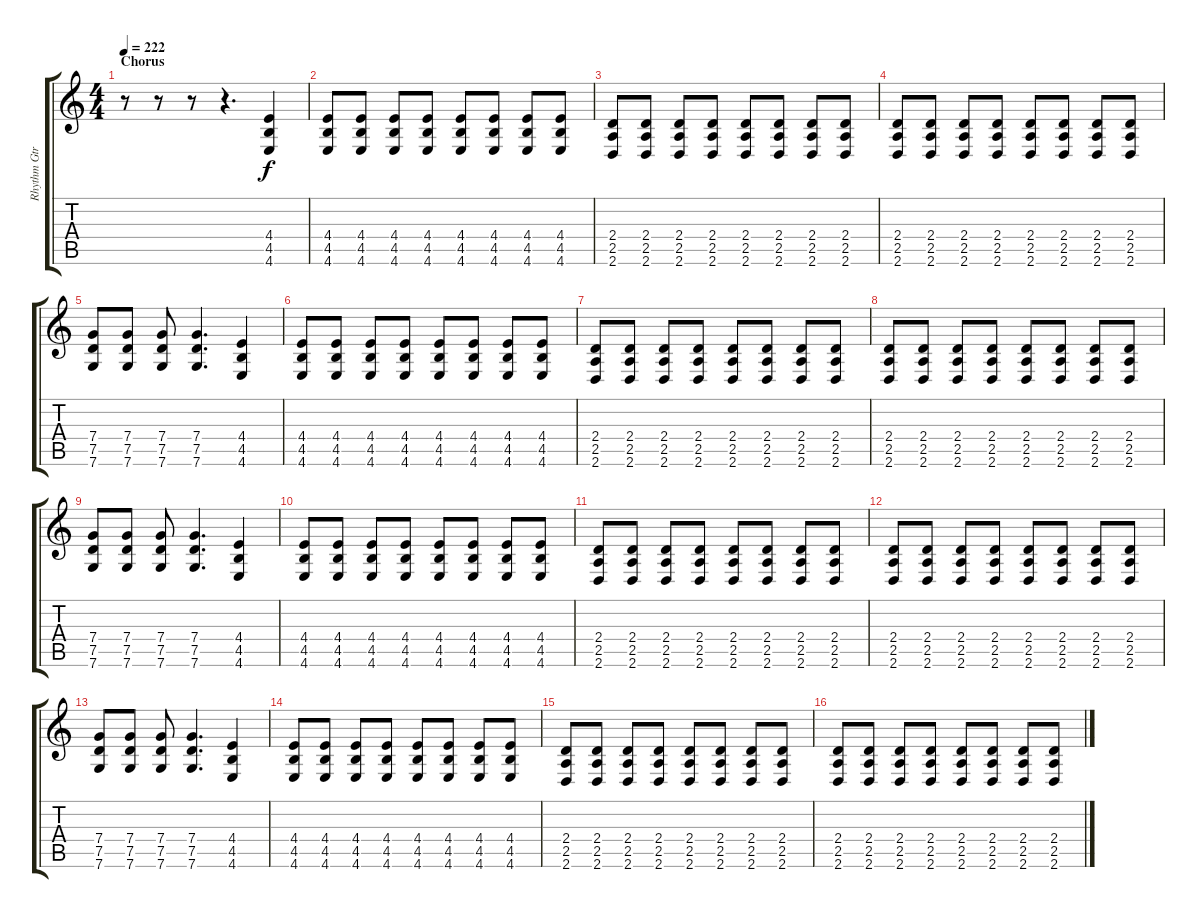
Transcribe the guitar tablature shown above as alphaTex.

\track ("Rhythm Gtr. Drop C" "Rhythm Gtr") {instrument distortionguitar}
\staff {score tabs}
\tuning (D4 A3 F3 C3 G2 C2) {hide}
\ts (4 4)
\section ("" "Chorus")
\tempo 222
\clef g2
\ks c
r.8{dy f} r.8 r.8 r.4{d} (4.4 4.5 4.6).4 |
(4.4 4.5 4.6).8 (4.4 4.5 4.6).8 (4.4 4.5 4.6).8 (4.4 4.5 4.6).8 (4.4 4.5 4.6).8 (4.4 4.5 4.6).8 (4.4 4.5 4.6).8 (4.4 4.5 4.6).8 |
(2.4 2.5 2.6).8 (2.4 2.5 2.6).8 (2.4 2.5 2.6).8 (2.4 2.5 2.6).8 (2.4 2.5 2.6).8 (2.4 2.5 2.6).8 (2.4 2.5 2.6).8 (2.4 2.5 2.6).8 |
(2.4 2.5 2.6).8 (2.4 2.5 2.6).8 (2.4 2.5 2.6).8 (2.4 2.5 2.6).8 (2.4 2.5 2.6).8 (2.4 2.5 2.6).8 (2.4 2.5 2.6).8 (2.4 2.5 2.6).8 |
(7.4 7.5 7.6).8 (7.4 7.5 7.6).8 (7.4 7.5 7.6).8 (7.4 7.5 7.6).4{d} (4.4 4.5 4.6).4 |
(4.4 4.5 4.6).8 (4.4 4.5 4.6).8 (4.4 4.5 4.6).8 (4.4 4.5 4.6).8 (4.4 4.5 4.6).8 (4.4 4.5 4.6).8 (4.4 4.5 4.6).8 (4.4 4.5 4.6).8 |
(2.4 2.5 2.6).8 (2.4 2.5 2.6).8 (2.4 2.5 2.6).8 (2.4 2.5 2.6).8 (2.4 2.5 2.6).8 (2.4 2.5 2.6).8 (2.4 2.5 2.6).8 (2.4 2.5 2.6).8 |
(2.4 2.5 2.6).8 (2.4 2.5 2.6).8 (2.4 2.5 2.6).8 (2.4 2.5 2.6).8 (2.4 2.5 2.6).8 (2.4 2.5 2.6).8 (2.4 2.5 2.6).8 (2.4 2.5 2.6).8 |
(7.4 7.5 7.6).8 (7.4 7.5 7.6).8 (7.4 7.5 7.6).8 (7.4 7.5 7.6).4{d} (4.4 4.5 4.6).4 |
(4.4 4.5 4.6).8 (4.4 4.5 4.6).8 (4.4 4.5 4.6).8 (4.4 4.5 4.6).8 (4.4 4.5 4.6).8 (4.4 4.5 4.6).8 (4.4 4.5 4.6).8 (4.4 4.5 4.6).8 |
(2.4 2.5 2.6).8 (2.4 2.5 2.6).8 (2.4 2.5 2.6).8 (2.4 2.5 2.6).8 (2.4 2.5 2.6).8 (2.4 2.5 2.6).8 (2.4 2.5 2.6).8 (2.4 2.5 2.6).8 |
(2.4 2.5 2.6).8 (2.4 2.5 2.6).8 (2.4 2.5 2.6).8 (2.4 2.5 2.6).8 (2.4 2.5 2.6).8 (2.4 2.5 2.6).8 (2.4 2.5 2.6).8 (2.4 2.5 2.6).8 |
(7.4 7.5 7.6).8 (7.4 7.5 7.6).8 (7.4 7.5 7.6).8 (7.4 7.5 7.6).4{d} (4.4 4.5 4.6).4 |
(4.4 4.5 4.6).8 (4.4 4.5 4.6).8 (4.4 4.5 4.6).8 (4.4 4.5 4.6).8 (4.4 4.5 4.6).8 (4.4 4.5 4.6).8 (4.4 4.5 4.6).8 (4.4 4.5 4.6).8 |
(2.4 2.5 2.6).8 (2.4 2.5 2.6).8 (2.4 2.5 2.6).8 (2.4 2.5 2.6).8 (2.4 2.5 2.6).8 (2.4 2.5 2.6).8 (2.4 2.5 2.6).8 (2.4 2.5 2.6).8 |
(2.4 2.5 2.6).8 (2.4 2.5 2.6).8 (2.4 2.5 2.6).8 (2.4 2.5 2.6).8 (2.4 2.5 2.6).8 (2.4 2.5 2.6).8 (2.4 2.5 2.6).8 (2.4 2.5 2.6).8
